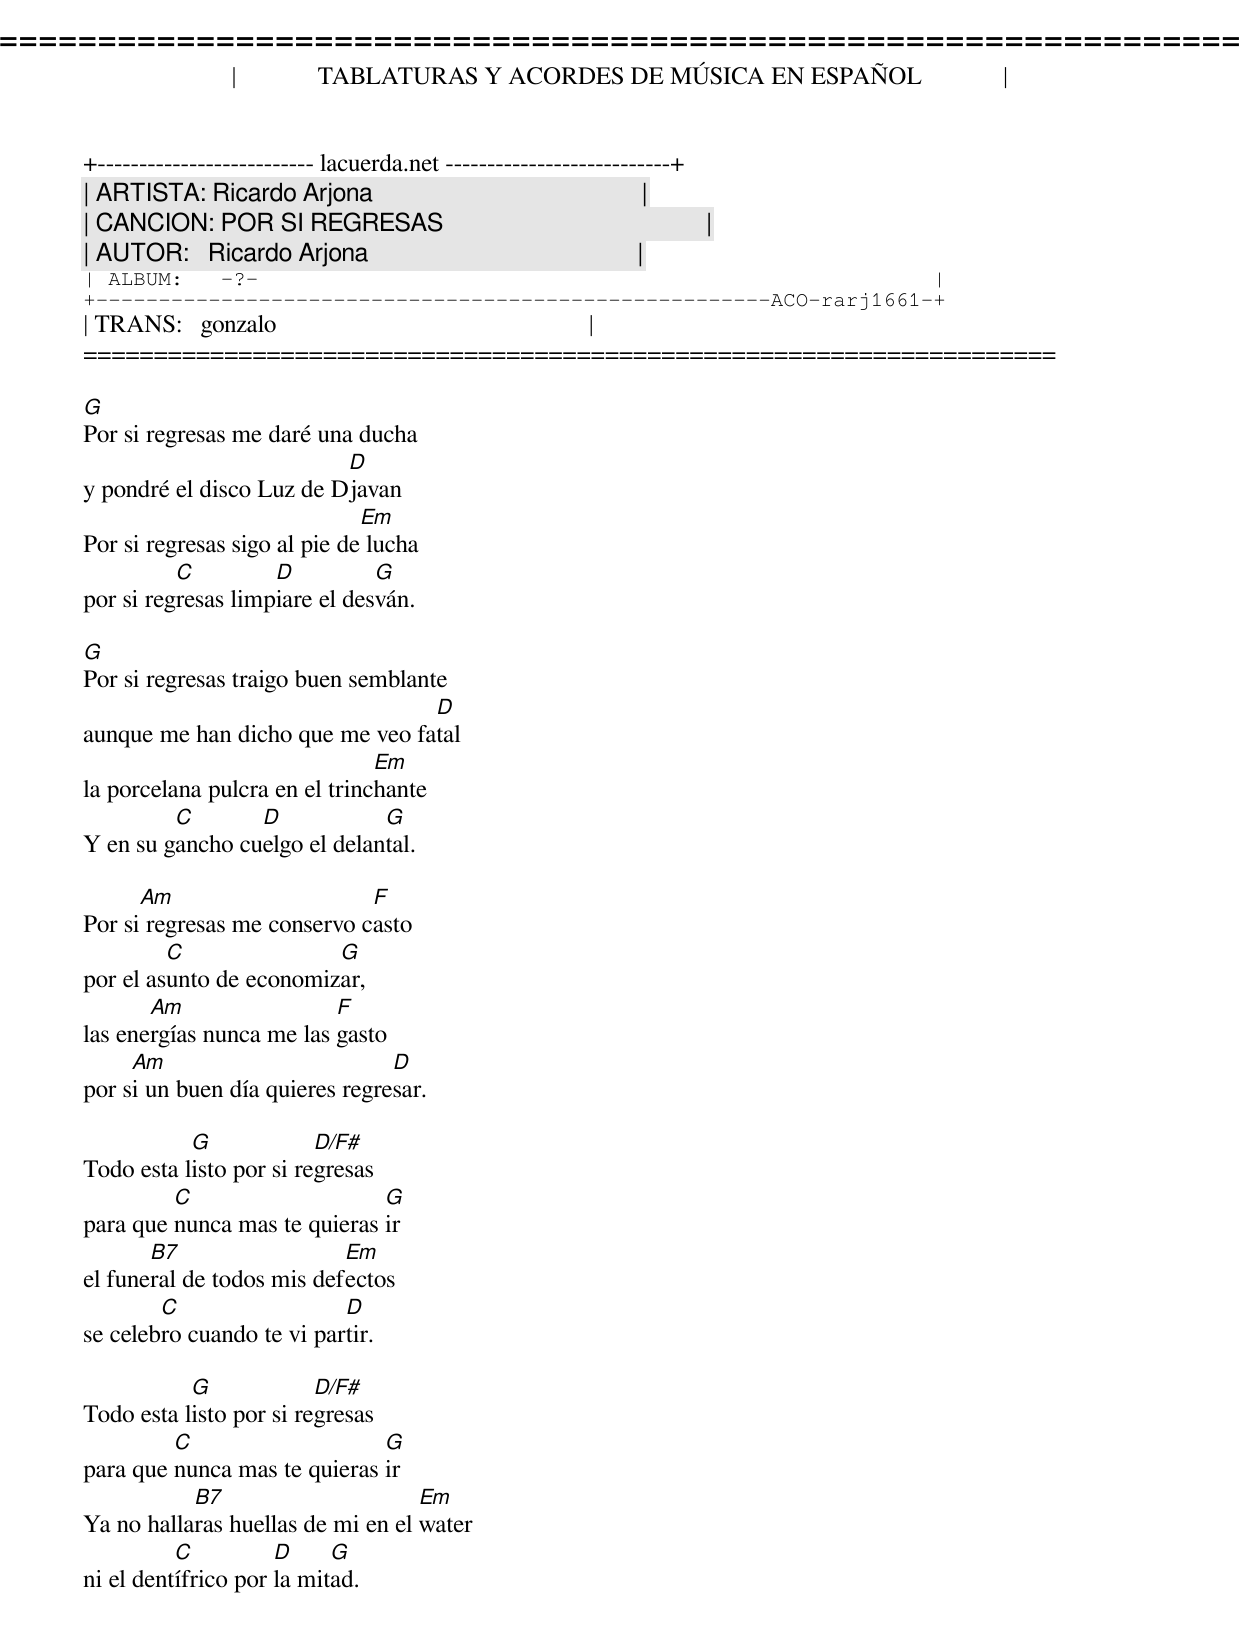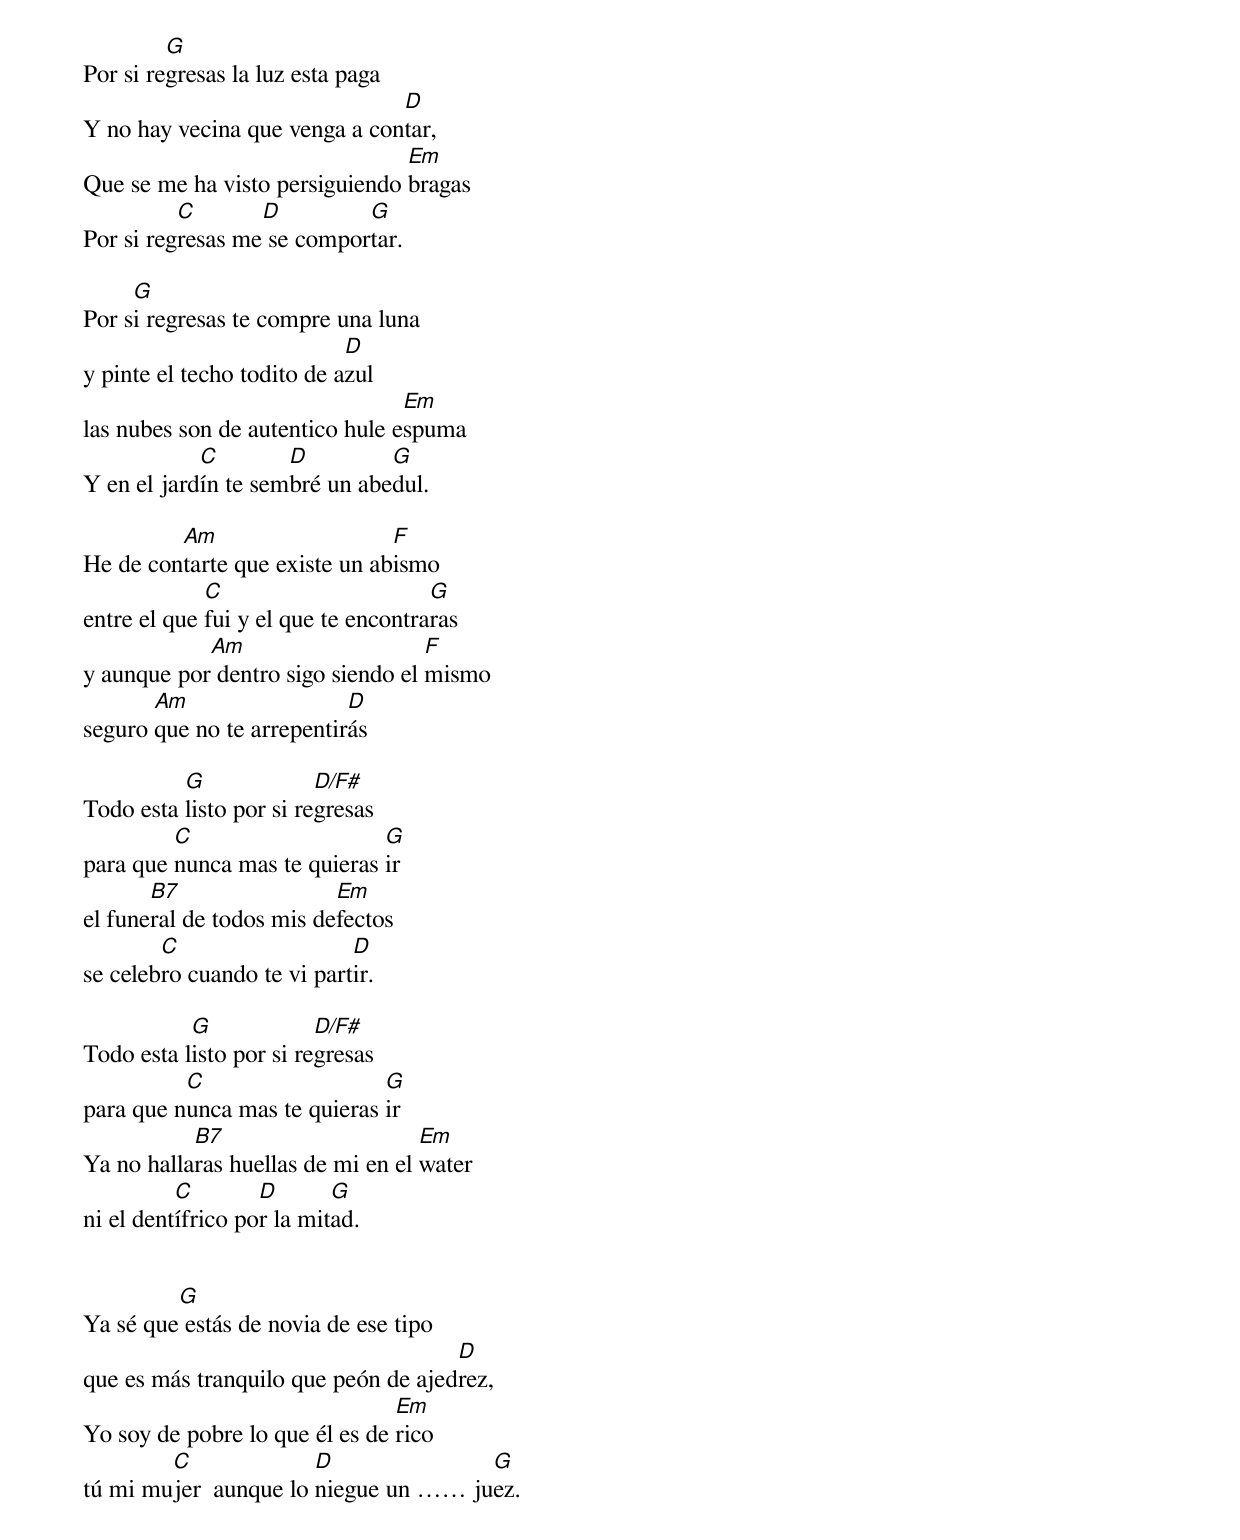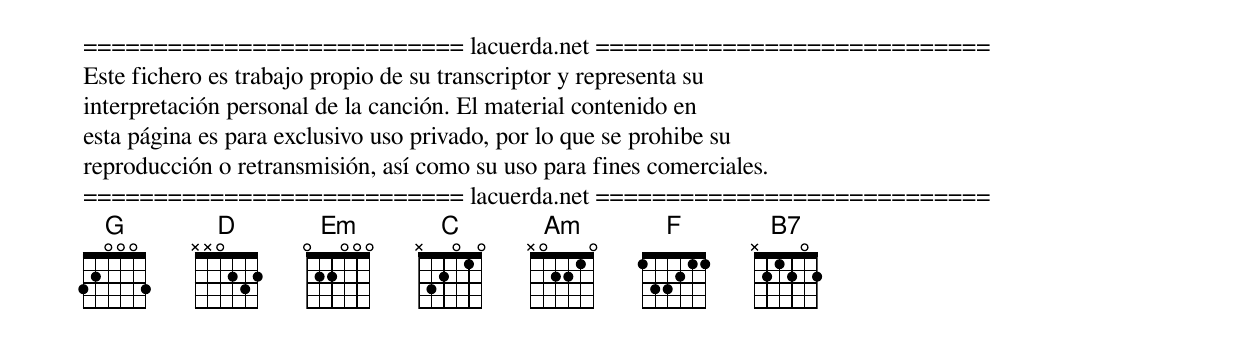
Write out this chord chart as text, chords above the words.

=====================================================================
|             TABLATURAS Y ACORDES DE MÚSICA EN ESPAÑOL             |
+-------------------------- lacuerda.net ---------------------------+
| ARTISTA: Ricardo Arjona                                           |
| CANCION: POR SI REGRESAS                                          |
| AUTOR:   Ricardo Arjona                                           |
| ALBUM:   -?-                                                      |
+------------------------------------------------------ACO-rarj1661-+
| TRANS:   gonzalo                                                  |
=====================================================================

G
Por si regresas me daré una ducha
                          D
y pondré el disco Luz de Djavan
                              Em
Por si regresas sigo al pie de lucha
          C         D          G
por si regresas limpiare el desván.

G
Por si regresas traigo buen semblante
                                 D
aunque me han dicho que me veo fatal
                               Em
la porcelana pulcra en el trinchante
         C       D            G
Y en su gancho cuelgo el delantal.

      Am                     F
Por si regresas me conservo casto
         C               G
por el asunto de economizar,
       Am                 F
las energías nunca me las gasto
     Am                         D
por si un buen día quieres regresar.

           G             D/F#
Todo esta listo por si regresas
         C                    G
para que nunca mas te quieras ir
       B7                  Em
el funeral de todos mis defectos
        C                  D
se celebro cuando te vi partir.

           G             D/F#
Todo esta listo por si regresas
         C                    G
para que nunca mas te quieras ir
           B7                      Em
Ya no hallaras huellas de mi en el water
          C          D     G
ni el dentífrico por la mitad.


         G
Por si regresas la luz esta paga
                               D
Y no hay vecina que venga a contar,
                                Em
Que se me ha visto persiguiendo bragas
          C       D         G
Por si regresas me se comportar.

     G
Por si regresas te compre una luna
                            D
y pinte el techo todito de azul
                                 Em
las nubes son de autentico hule espuma
            C        D         G
Y en el jardín te sembré un abedul.

         Am                    F
He de contarte que existe un abismo
             C                       G
entre el que fui y el que te encontraras
            Am                     F
y aunque por dentro sigo siendo el mismo
       Am                  D
seguro que no te arrepentirás

          G              D/F#
Todo esta listo por si regresas
         C                    G
para que nunca mas te quieras ir
       B7                 Em
el funeral de todos mis defectos
        C                   D
se celebro cuando te vi partir.

           G             D/F#
Todo esta listo por si regresas
          C                   G
para que nunca mas te quieras ir
           B7                      Em
Ya no hallaras huellas de mi en el water
          C        D       G
ni el dentífrico por la mitad.


         G
Ya sé que estás de novia de ese tipo
                                     D
que es más tranquilo que peón de ajedrez,
                                Em
Yo soy de pobre lo que él es de rico
        C              D              G
tú mi mujer  aunque lo niegue un  juez.


=========================== lacuerda.net ============================
Este fichero es trabajo propio de su transcriptor y representa su
interpretación personal de la canción. El material contenido en
esta página es para exclusivo uso privado, por lo que se prohibe su
reproducción o retransmisión, así como su uso para fines comerciales.
=========================== lacuerda.net ============================
